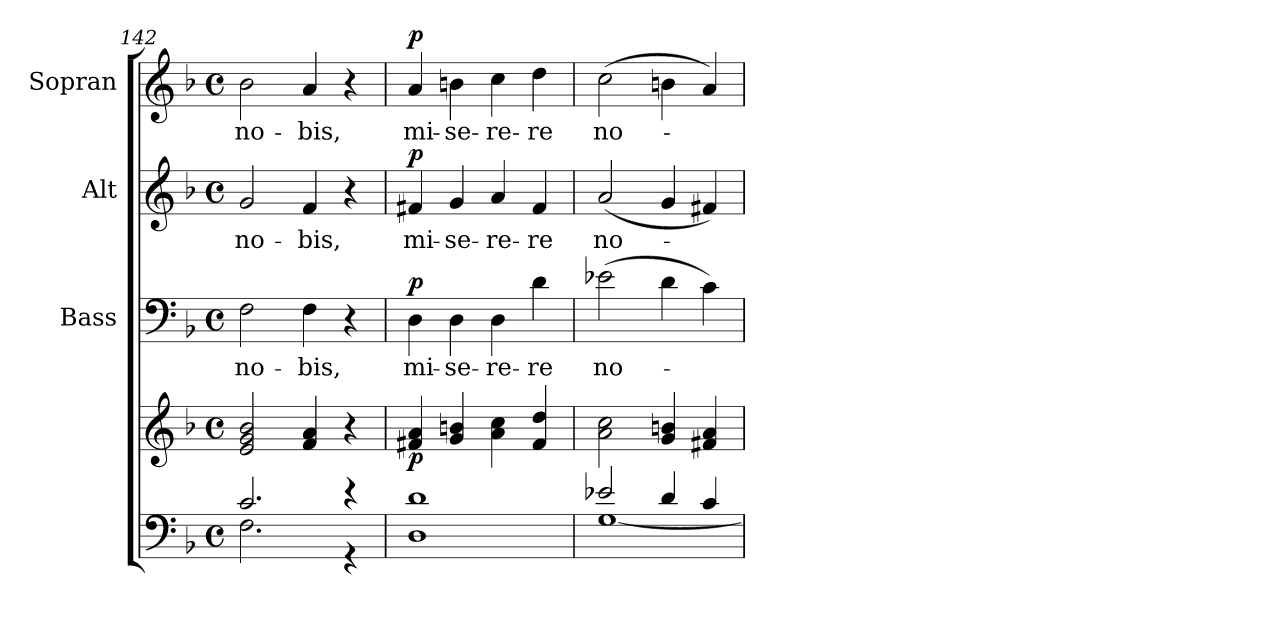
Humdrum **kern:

**kern	**kern	**dynam	**kern	**text	**dynam	**kern	**text	**dynam	**kern	**text	**dynam
*part4	*part4	*part4	*part3	*part3	*part3	*part2	*part2	*part2	*part1	*part1	*part1
*staff5	*staff4	*staff4/5	*staff3	*staff3	*staff3	*staff2	*staff2	*staff2	*staff1	*staff1	*staff1
*	*	*	*I"Bass	*	*	*I"Alt	*	*	*I"Sopran	*	*
*	*	*	*I'B.	*	*	*I'A	*	*	*I'S	*	*
*clefF4	*clefG2	*	*clefF4	*	*	*clefG2	*	*	*clefG2	*	*
*k[b-]	*k[b-]	*	*k[b-]	*	*	*k[b-]	*	*	*k[b-]	*	*
*F:	*F:	*	*F:	*	*	*F:	*	*	*F:	*	*
*M4/4	*M4/4	*	*M4/4	*	*	*M4/4	*	*	*M4/4	*	*
*met(c)	*met(c)	*	*met(c)	*	*	*met(c)	*	*	*met(c)	*	*
=142	=142	=142	=142	=142	=142	=142	=142	=142	=142	=142	=142
*^	*	*	*	*	*	*	*	*	*	*	*
!	!	!	!	!	!LO:LY:b	!	!	!LO:LY:b	!	!	!LO:LY:b	!
2.c/	2.F\	2e/ 2g/ 2b-/	.	2F\	no-	.	2g/	no-	.	2b-\	no-	.
!	!	!	!	!	!LO:LY:b	!	!	!LO:LY:b	!	!	!LO:LY:b	!
.	.	4f/ 4a/	.	4F\	-bis,	.	4f/	-bis,	.	4a/	-bis,	.
4r	4r	4r	.	4r	.	.	4r	.	.	4r	.	.
!!LO:PB:g=z
=143	=143	=143	=143	=143	=143	=143	=143	=143	=143	=143	=143	=143
!	!	!	!LO:DY:b	!	!LO:LY:b	!LO:DY:a	!	!LO:LY:b	!LO:DY:a	!	!LO:LY:b	!LO:DY:a
1d	1D	4f#X/ 4a/	p	4D\	mi-	p	4f#X/	mi-	p	4a/	mi-	p
!	!	!	!	!	!LO:LY:b	!	!	!LO:LY:b	!	!	!LO:LY:b	!
.	.	4g/ 4bn/	.	4D\	-se-	.	4g/	-se-	.	4bn\	-se-	.
!	!	!	!	!	!LO:LY:b	!	!	!LO:LY:b	!	!	!LO:LY:b	!
.	.	4a\ 4cc\	.	4D\	-re-	.	4a/	-re-	.	4cc\	-re-	.
!	!	!	!	!	!LO:LY:b	!	!	!LO:LY:b	!	!	!LO:LY:b	!
.	.	4f#/ 4dd/	.	4d\	-re	.	4f#/	-re	.	4dd\	-re	.
=144	=144	=144	=144	=144	=144	=144	=144	=144	=144	=144	=144	=144
!	!	!	!	!	!LO:LY:b	!	!	!LO:LY:b	!	!	!LO:LY:b	!
2e-X/	[<1G	2a\ 2cc\	.	(>2e-X\	no-	.	(<2a/	no-	.	(>2cc\	no-	.
4d/	.	4g/ 4bn/	.	4d\	.	.	4g/	.	.	4bn\	.	.
4c/	.	4f#X/ 4a/	.	4c\)	.	.	4f#X/)	.	.	4a/)	.	.
*v	*v	*	*	*	*	*	*	*	*	*	*	*
=	=	=	=	=	=	=	=	=	=	=	=
*-	*-	*-	*-	*-	*-	*-	*-	*-	*-	*-	*-
